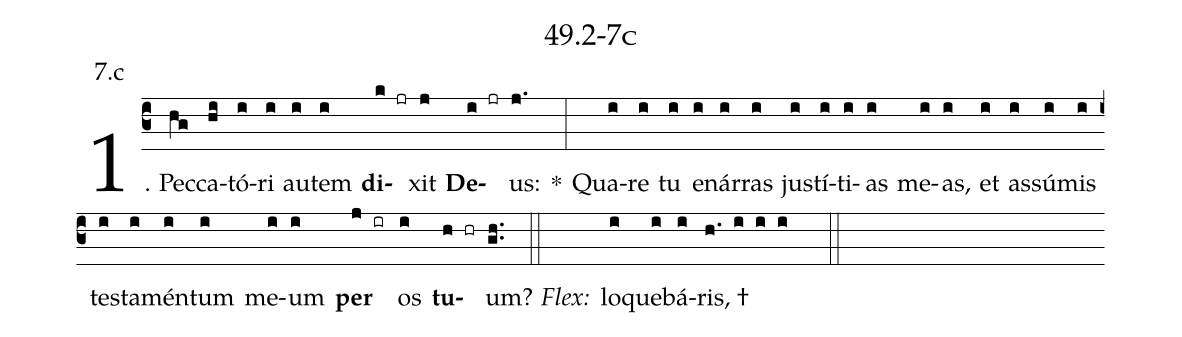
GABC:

name: 49.2-7c;
annotation: 7.c;
%%
(c3)1. Pec(hg)ca(hi)tó(i)ri(i) au(i)tem(i) <b>di</b>(k jr)xit(j) <b>De</b>(i jr)us:(j.) *(:) Qua(i)re(i) tu(i) e(i)nár(i)ras(i) jus(i)tí(i)ti(i)as(i) me(i)as,(i) et(i) as(i)sú(i)mis(i) tes(i)ta(i)mén(i)tum(i) me(i)um(i) <b>per</b>(j ir) os(i) <b>tu</b>(h hr)um?(gh..) (::)
<i>Flex:</i>()  lo(i)que(i)bá(i)ris, †(h. i i i  ::)

%E(i) u(i) o(j) u(i) a(h) e.(gh..) (::)
